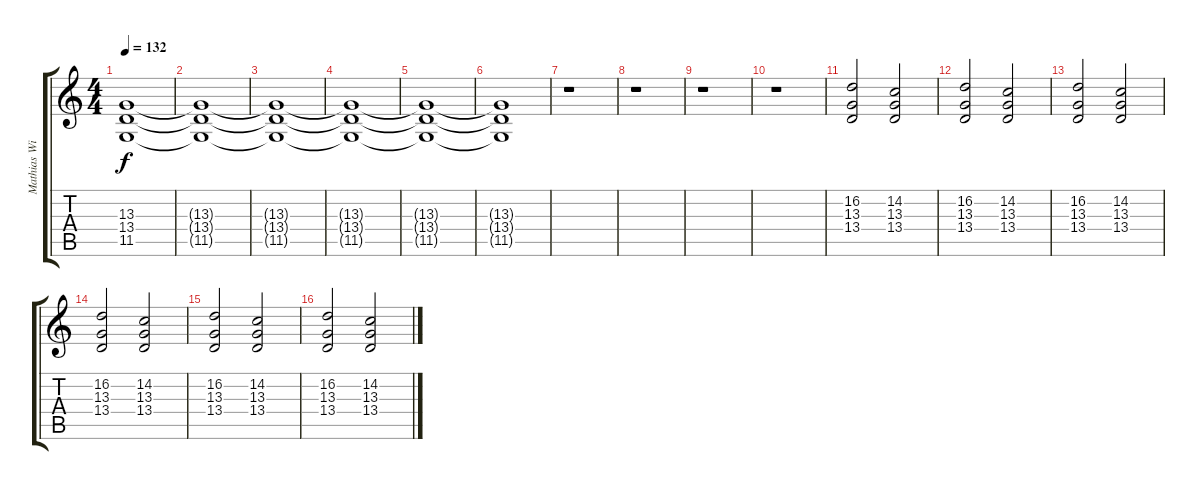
\track ("Mathias Wiesner" "Mathias Wi") {instrument choiraahs}
\staff {score tabs}
\tuning (Eb4 Bb3 Gb3 Db3 Ab2 Eb2) {hide}
\ts (4 4)
\tempo 132
\clef g2
\ks c
(13.3{t} 13.4{t} 11.5{t}).1{dy f} |
(13.3{t} 13.4{t} 11.5{t}).1 |
(13.3{t} 13.4{t} 11.5{t}).1 |
(13.3{t} 13.4{t} 11.5{t}).1 |
(13.3{t} 13.4{t} 11.5{t}).1 |
(13.3{t} 13.4{t} 11.5{t}).1 |
r.1 |
r.1 |
r.1 |
r.1 |
(16.2 13.3 13.4).2{volume 6} (14.2 13.3 13.4).2 |
(16.2 13.3 13.4).2 (14.2 13.3 13.4).2 |
(16.2 13.3 13.4).2 (14.2 13.3 13.4).2 |
(16.2 13.3 13.4).2 (14.2 13.3 13.4).2 |
(16.2 13.3 13.4).2 (14.2 13.3 13.4).2 |
(16.2 13.3 13.4).2 (14.2 13.3 13.4).2
